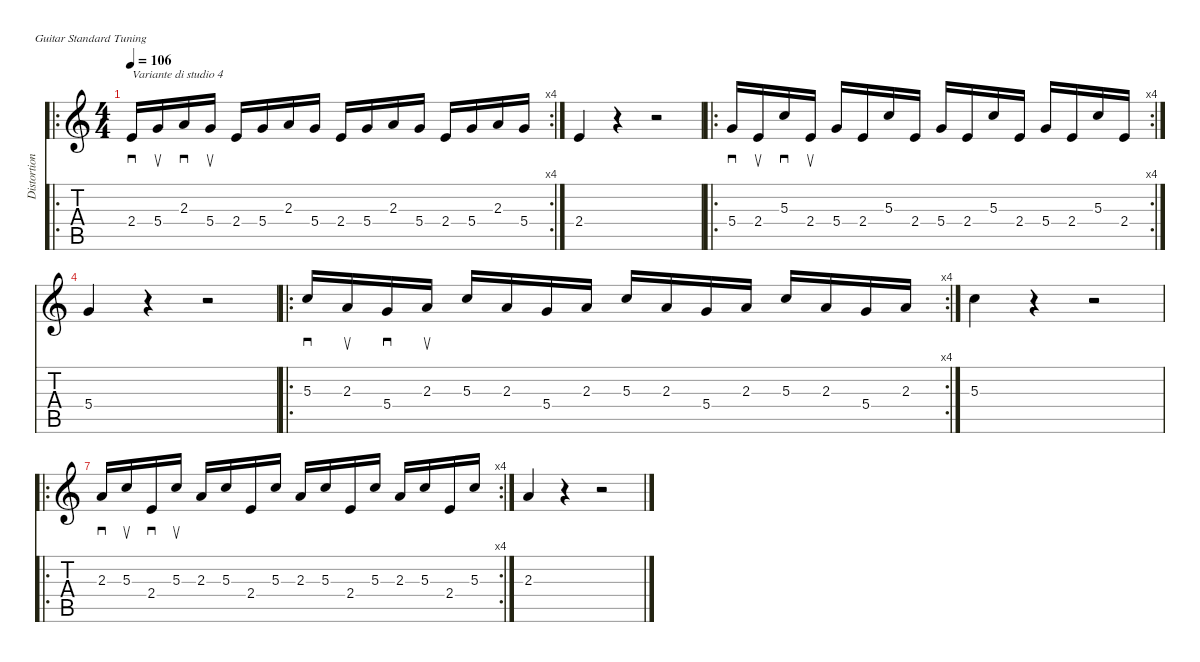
\defaultSystemsLayout 4
\hideDynamics
\bracketExtendMode nobrackets
\otherSystemsTrackNameOrientation horizontal
\defaultBarNumberDisplay FirstOfSystem
\track ("Distortion Guitar" "Distortion") {instrument distortionguitar}
\staff {score tabs}
\tuning (E4 B3 G3 D3 A2 E2)
\ro
\rc 4
\ts (4 4)
\tempo 106
\clef g2
\ks c
2.4.16{sd txt "Variante di studio 4" dy mf beam Up} 5.4.16{su beam Up} 2.3.16{sd beam Up} 5.4.16{su beam Up} 2.4.16{beam Up} 5.4.16{beam Up} 2.3.16{beam Up} 5.4.16{beam Up} 2.4.16{beam Up} 5.4.16{beam Up} 2.3.16{beam Up} 5.4.16{beam Up} 2.4.16{beam Up} 5.4.16{beam Up} 2.3.16{beam Up} 5.4.16{beam Up} |
2.4.4{beam Up} r.4{beam Up} r.2{beam Up} |
\ro
\rc 4
5.4.16{sd beam Up} 2.4.16{su beam Up} 5.3.16{sd beam Up} 2.4.16{su beam Up} 5.4.16{beam Up} 2.4.16{beam Up} 5.3.16{beam Up} 2.4.16{beam Up} 5.4.16{beam Up} 2.4.16{beam Up} 5.3.16{beam Up} 2.4.16{beam Up} 5.4.16{beam Up} 2.4.16{beam Up} 5.3.16{beam Up} 2.4.16{beam Up} |
5.4.4{beam Up} r.4{beam Up} r.2{beam Up} |
\ro
\rc 4
5.3.16{sd beam Up} 2.3.16{su beam Up} 5.4.16{sd beam Up} 2.3.16{su beam Up} 5.3.16{beam Up} 2.3.16{beam Up} 5.4.16{beam Up} 2.3.16{beam Up} 5.3.16{beam Up} 2.3.16{beam Up} 5.4.16{beam Up} 2.3.16{beam Up} 5.3.16{beam Up} 2.3.16{beam Up} 5.4.16{beam Up} 2.3.16{beam Up} |
5.3.4{beam Down} r.4{beam Down} r.2{beam Down} |
\ro
\rc 4
2.3.16{sd beam Up} 5.3.16{su beam Up} 2.4.16{sd beam Up} 5.3.16{su beam Up} 2.3.16{beam Up} 5.3.16{beam Up} 2.4.16{beam Up} 5.3.16{beam Up} 2.3.16{beam Up} 5.3.16{beam Up} 2.4.16{beam Up} 5.3.16{beam Up} 2.3.16{beam Up} 5.3.16{beam Up} 2.4.16{beam Up} 5.3.16{beam Up} |
2.3.4{beam Up} r.4{beam Up} r.2{beam Up}
